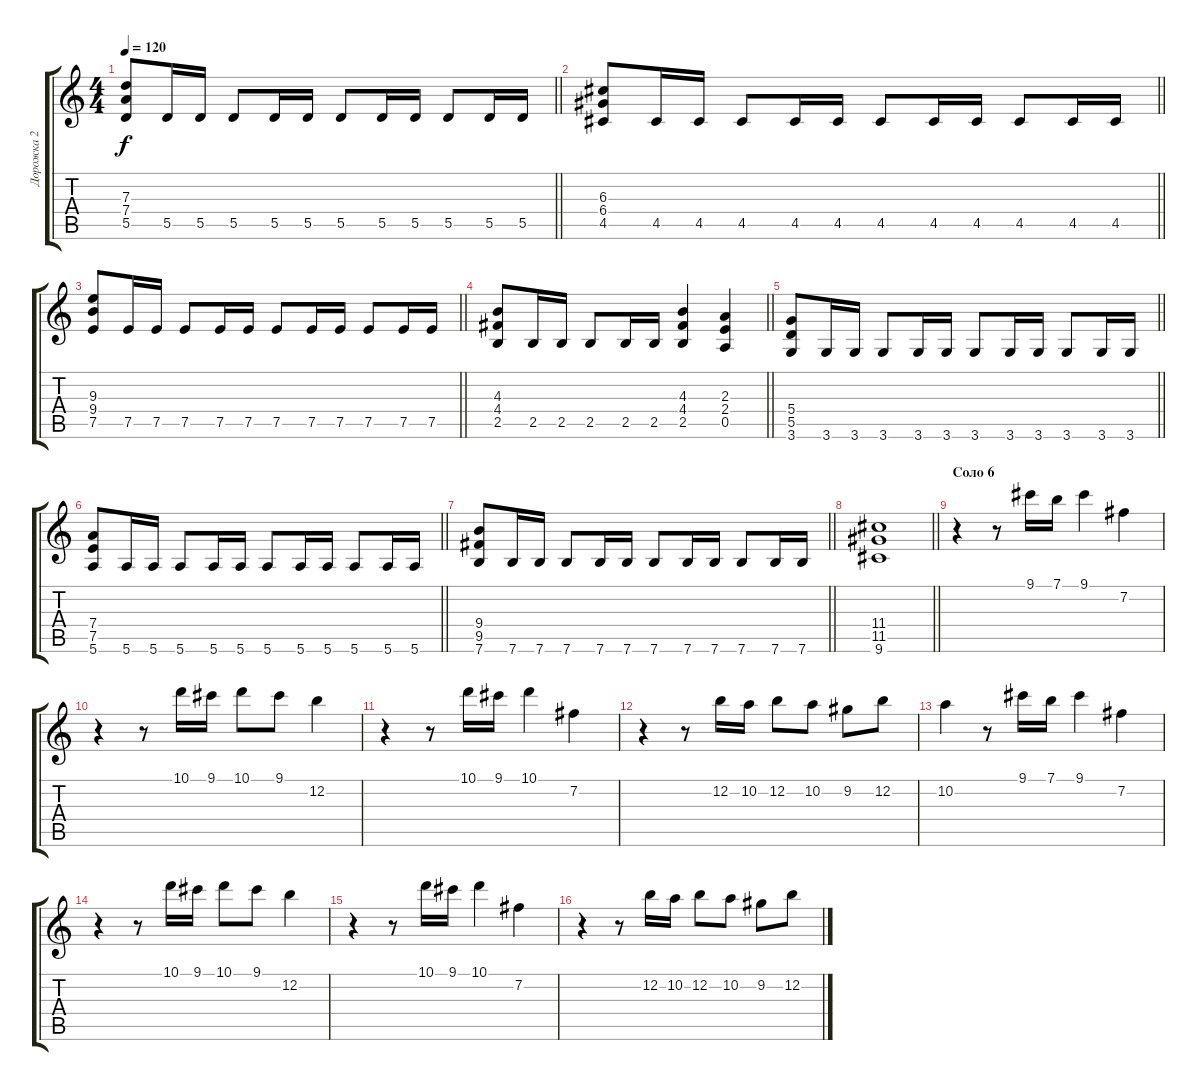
\track ("Дорожка 2" "Дорожка 2") {solo instrument overdrivenguitar}
\staff {score tabs}
\tuning (E4 B3 G3 D3 A2 E2) {hide}
\ts (4 4)
\tempo 120
\clef g2
\barLineRight lightlight
\ks c
(7.3 7.4 5.5).8{dy f} 5.5.16 5.5.16 5.5.8 5.5.16 5.5.16 5.5.8 5.5.16 5.5.16 5.5.8 5.5.16 5.5.16 |
\barLineRight lightlight
(6.3 6.4 4.5).8 4.5.16 4.5.16 4.5.8 4.5.16 4.5.16 4.5.8 4.5.16 4.5.16 4.5.8 4.5.16 4.5.16 |
\barLineRight lightlight
(9.3 9.4 7.5).8 7.5.16 7.5.16 7.5.8 7.5.16 7.5.16 7.5.8 7.5.16 7.5.16 7.5.8 7.5.16 7.5.16 |
\barLineRight lightlight
(4.3 4.4 2.5).8 2.5.16 2.5.16 2.5.8 2.5.16 2.5.16 (4.3 4.4 2.5).4 (2.3 2.4 0.5).4 |
\barLineRight lightlight
(5.4 5.5 3.6).8 3.6.16 3.6.16 3.6.8 3.6.16 3.6.16 3.6.8 3.6.16 3.6.16 3.6.8 3.6.16 3.6.16 |
\barLineRight lightlight
(7.4 7.5 5.6).8 5.6.16 5.6.16 5.6.8 5.6.16 5.6.16 5.6.8 5.6.16 5.6.16 5.6.8 5.6.16 5.6.16 |
\barLineRight lightlight
(9.4 9.5 7.6).8 7.6.16 7.6.16 7.6.8 7.6.16 7.6.16 7.6.8 7.6.16 7.6.16 7.6.8 7.6.16 7.6.16 |
\barLineRight lightlight
(11.4 11.5 9.6).1 |
\section ("" "Соло 6")
r.4 r.8{volume 16 instrument overdrivenguitar} 9.1.16 7.1.16 9.1.4 7.2.4 |
r.4 r.8 10.1.16 9.1.16 10.1.8 9.1.8 12.2.4 |
r.4 r.8 10.1.16 9.1.16 10.1.4 7.2.4 |
r.4 r.8 12.2.16 10.2.16 12.2.8 10.2.8 9.2.8 12.2.8 |
10.2.4 r.8 9.1.16 7.1.16 9.1.4 7.2.4 |
r.4 r.8 10.1.16 9.1.16 10.1.8 9.1.8 12.2.4 |
r.4 r.8 10.1.16 9.1.16 10.1.4 7.2.4 |
r.4 r.8 12.2.16 10.2.16 12.2.8 10.2.8 9.2.8 12.2.8
